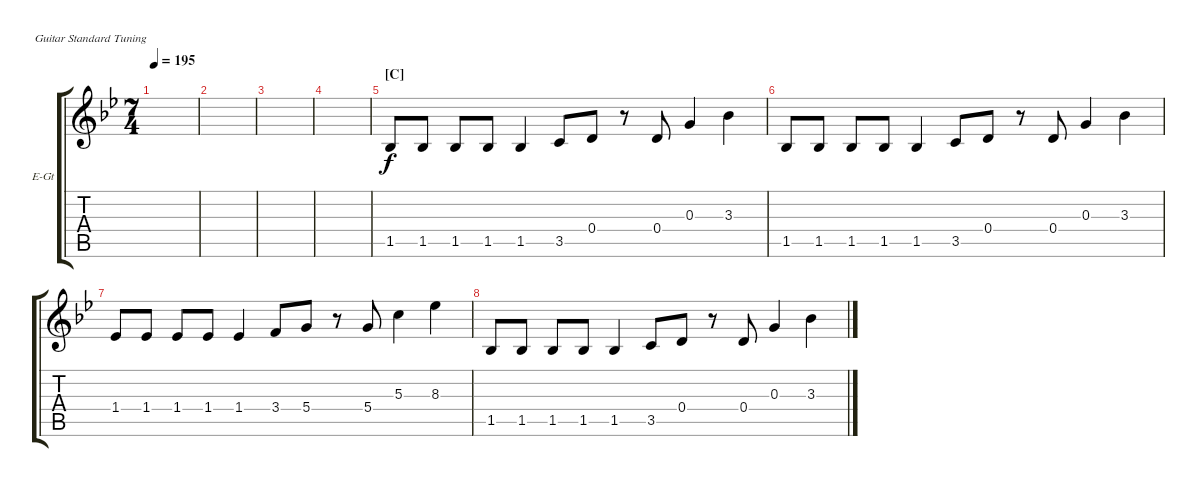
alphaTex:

\defaultSystemsLayout 4
\bracketExtendMode groupsimilarinstruments
\firstSystemTrackNameOrientation horizontal
\otherSystemsTrackNameOrientation horizontal
\track ("Electric Guitar (dub)" "E-Gt") {instrument distortionguitar}
\staff {score tabs}
\tuning (E4 B3 G3 D3 A2 E2)
\ts (7 4)
\tempo 195
\clef g2
\ks gminor
|
|
|
|
\section ("C" "")
1.5.8 1.5.8 1.5.8 1.5.8 1.5.4 3.5.8 0.4.8 r.8 0.4.8 0.3.4 3.3.4 |
1.5.8 1.5.8 1.5.8 1.5.8 1.5.4 3.5.8 0.4.8 r.8 0.4.8 0.3.4 3.3.4 |
1.4.8 1.4.8 1.4.8 1.4.8 1.4.4 3.4.8 5.4.8 r.8 5.4.8 5.3.4 8.3.4 |
1.5.8 1.5.8 1.5.8 1.5.8 1.5.4 3.5.8 0.4.8 r.8 0.4.8 0.3.4 3.3.4
